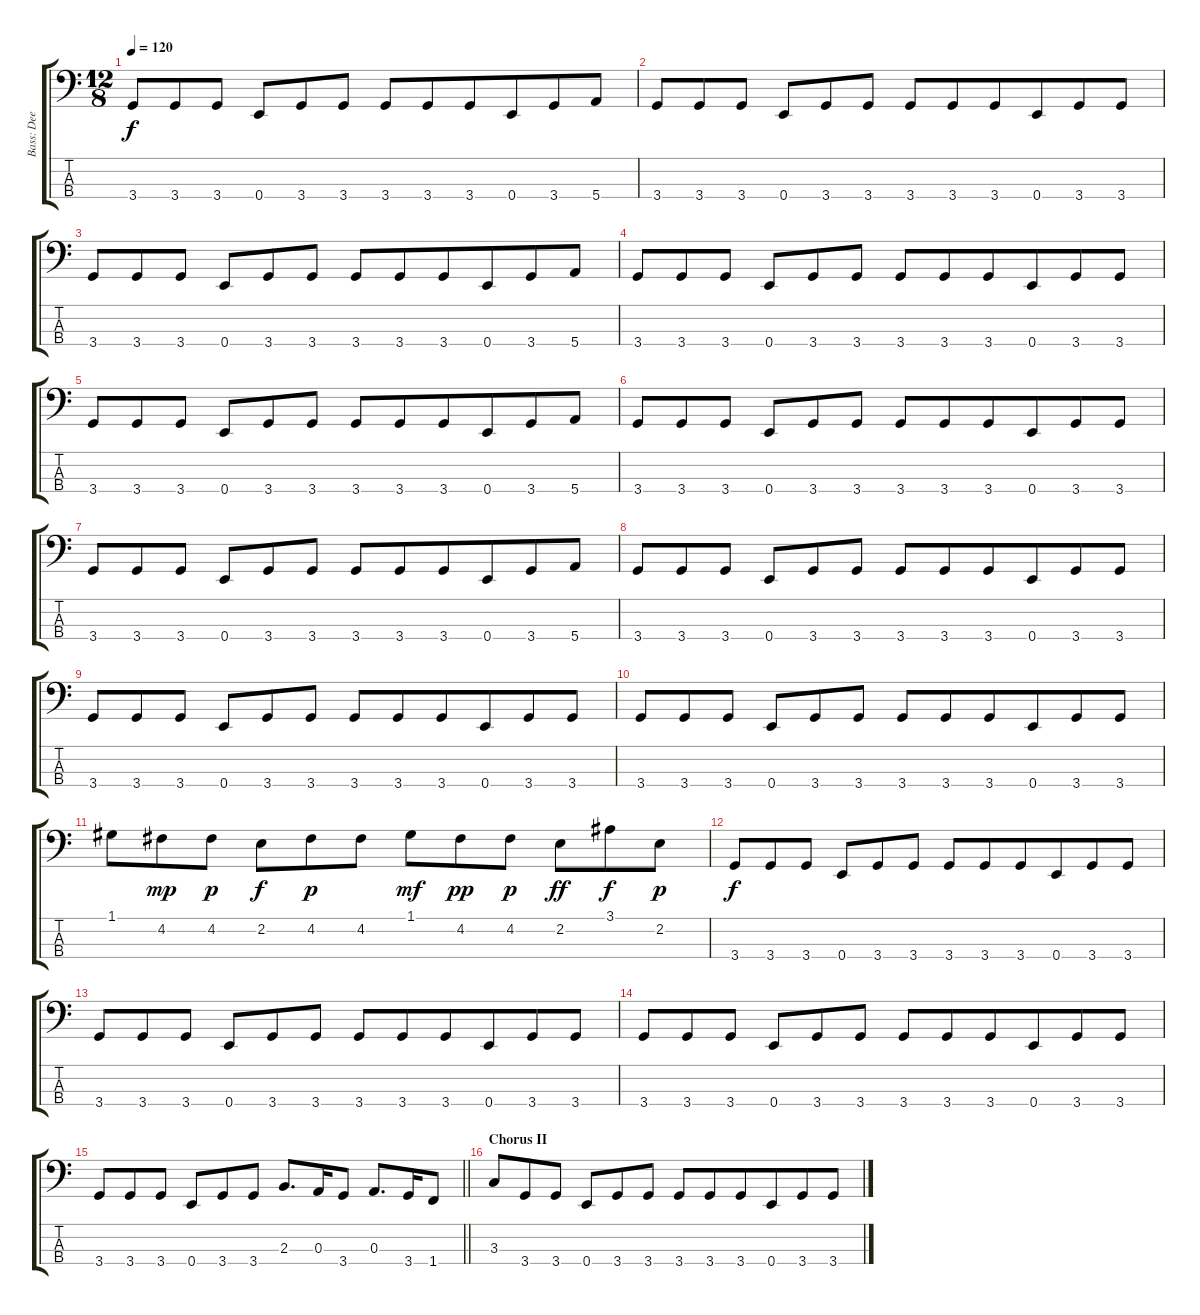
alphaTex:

\track ("Bass: Dee" "Bass: Dee") {instrument electricbassfinger}
\staff {score tabs}
\tuning (G2 D2 A1 E1) {hide}
\ts (12 8)
\tempo 120
\clef f4
\ks c
3.4.8{dy f} 3.4.8{beam merge} 3.4.8 0.4.8{beam merge} 3.4.8 3.4.8 3.4.8 3.4.8{beam merge} 3.4.8{beam merge} 0.4.8 3.4.8 5.4.8 |
3.4.8 3.4.8{beam merge} 3.4.8 0.4.8{beam merge} 3.4.8 3.4.8 3.4.8 3.4.8{beam merge} 3.4.8{beam merge} 0.4.8 3.4.8 3.4.8 |
3.4.8 3.4.8{beam merge} 3.4.8 0.4.8{beam merge} 3.4.8 3.4.8 3.4.8 3.4.8{beam merge} 3.4.8{beam merge} 0.4.8 3.4.8 5.4.8 |
3.4.8 3.4.8{beam merge} 3.4.8 0.4.8{beam merge} 3.4.8 3.4.8 3.4.8 3.4.8{beam merge} 3.4.8{beam merge} 0.4.8 3.4.8 3.4.8 |
3.4.8 3.4.8{beam merge} 3.4.8 0.4.8{beam merge} 3.4.8 3.4.8 3.4.8 3.4.8{beam merge} 3.4.8{beam merge} 0.4.8 3.4.8 5.4.8 |
3.4.8 3.4.8{beam merge} 3.4.8 0.4.8{beam merge} 3.4.8 3.4.8 3.4.8 3.4.8{beam merge} 3.4.8{beam merge} 0.4.8 3.4.8 3.4.8 |
3.4.8 3.4.8{beam merge} 3.4.8 0.4.8{beam merge} 3.4.8 3.4.8 3.4.8 3.4.8{beam merge} 3.4.8{beam merge} 0.4.8 3.4.8 5.4.8 |
3.4.8 3.4.8{beam merge} 3.4.8 0.4.8{beam merge} 3.4.8 3.4.8 3.4.8 3.4.8{beam merge} 3.4.8{beam merge} 0.4.8 3.4.8 3.4.8 |
3.4.8 3.4.8{beam merge} 3.4.8 0.4.8{beam merge} 3.4.8 3.4.8 3.4.8 3.4.8{beam merge} 3.4.8{beam merge} 0.4.8 3.4.8 3.4.8 |
3.4.8 3.4.8{beam merge} 3.4.8 0.4.8{beam merge} 3.4.8 3.4.8 3.4.8 3.4.8{beam merge} 3.4.8{beam merge} 0.4.8 3.4.8 3.4.8 |
1.1.8 4.2.8{dy mp} 4.2.8{dy p} 2.2.8{dy f} 4.2.8{dy p} 4.2.8 1.1.8{dy mf} 4.2.8{dy pp} 4.2.8{dy p} 2.2.8{dy ff} 3.1.8{dy f} 2.2.8{dy p} |
3.4.8{dy f} 3.4.8{beam merge} 3.4.8 0.4.8{beam merge} 3.4.8 3.4.8 3.4.8 3.4.8{beam merge} 3.4.8{beam merge} 0.4.8 3.4.8 3.4.8 |
3.4.8 3.4.8{beam merge} 3.4.8 0.4.8{beam merge} 3.4.8 3.4.8 3.4.8 3.4.8{beam merge} 3.4.8{beam merge} 0.4.8 3.4.8 3.4.8 |
3.4.8 3.4.8{beam merge} 3.4.8 0.4.8{beam merge} 3.4.8 3.4.8 3.4.8 3.4.8{beam merge} 3.4.8{beam merge} 0.4.8 3.4.8 3.4.8 |
\barLineRight lightlight
3.4.8 3.4.8{beam merge} 3.4.8 0.4.8{beam merge} 3.4.8 3.4.8 2.3.8{d} 0.3.16 3.4.8 0.3.8{d} 3.4.16 1.4.8 |
\section ("" "Chorus II")
3.3.8 3.4.8{beam merge} 3.4.8 0.4.8{beam merge} 3.4.8 3.4.8 3.4.8 3.4.8{beam merge} 3.4.8{beam merge} 0.4.8 3.4.8 3.4.8
